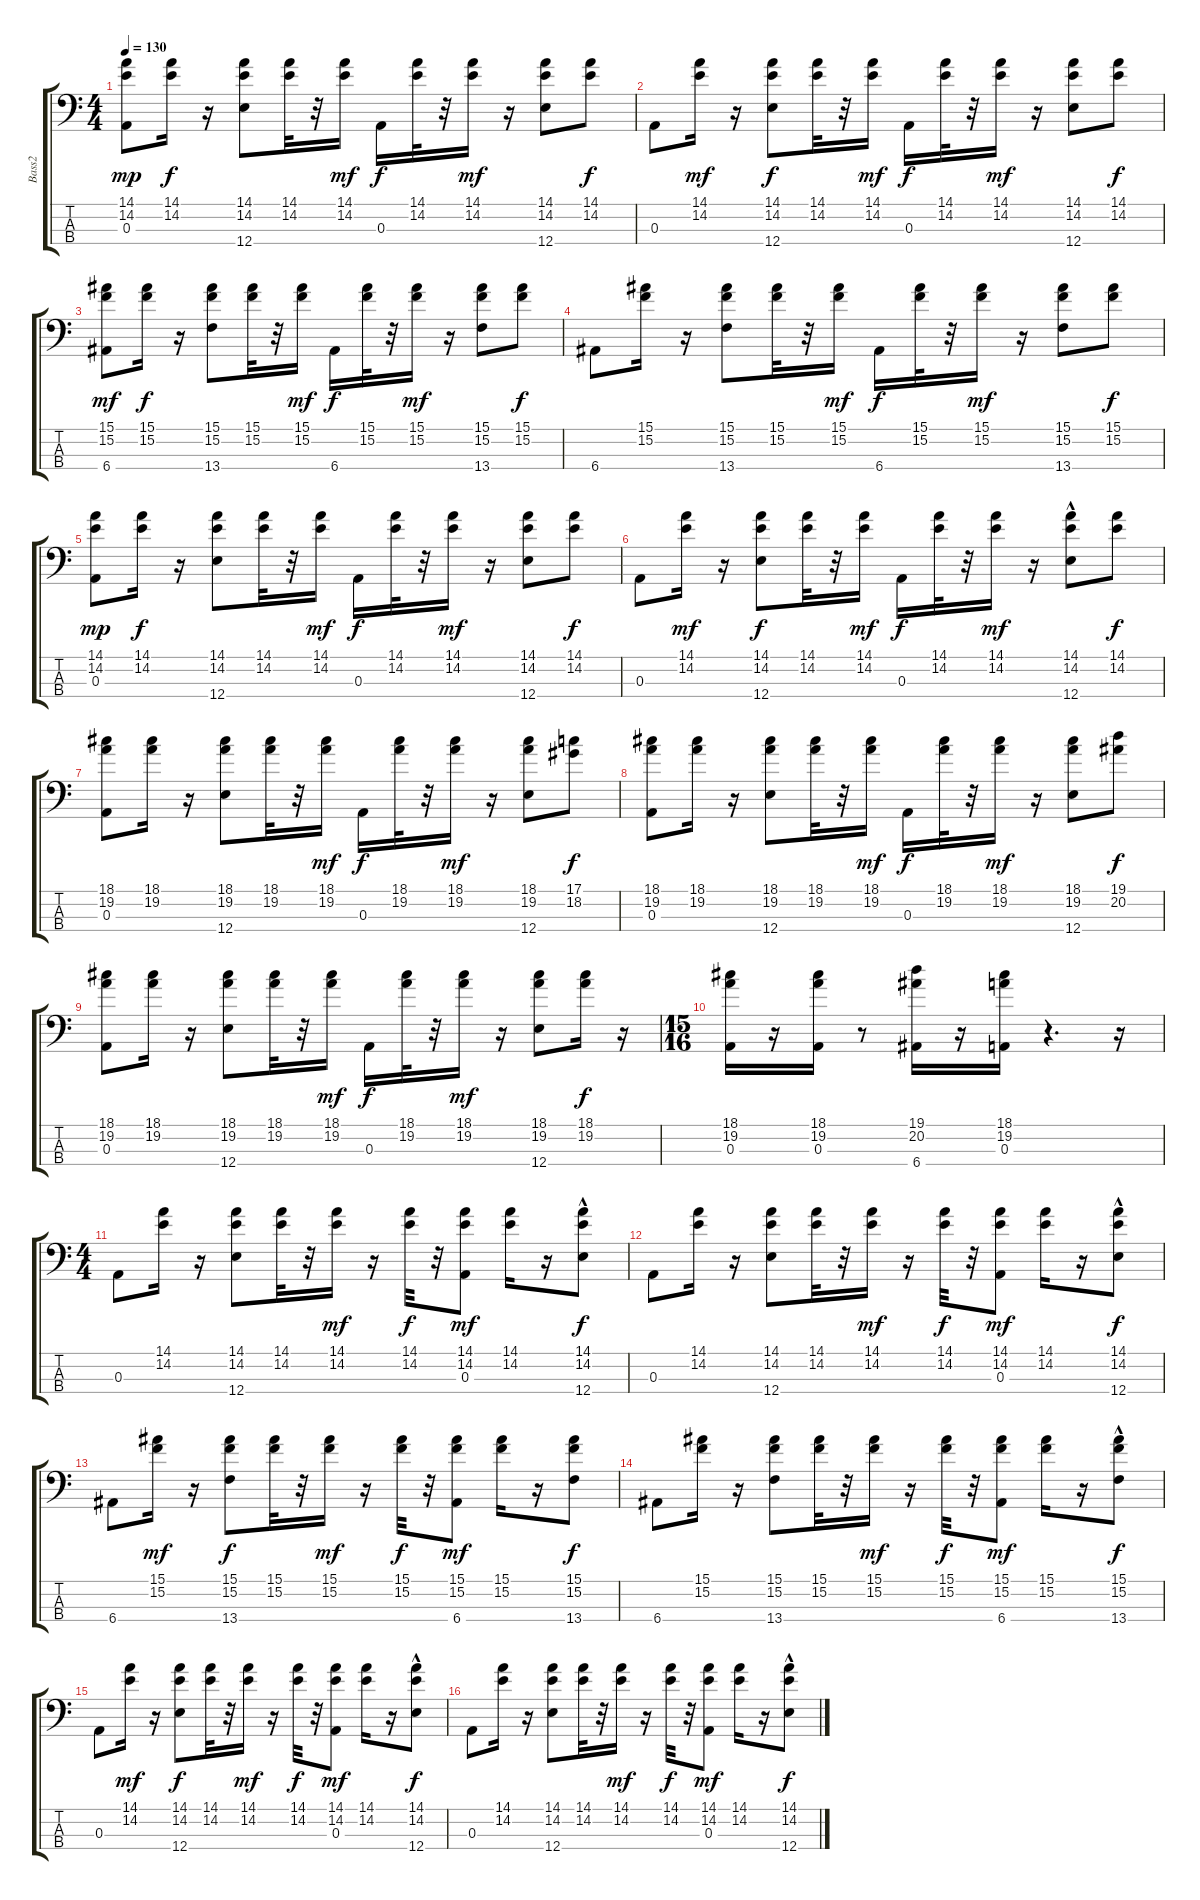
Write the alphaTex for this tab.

\track ("Bass2" "Bass2") {instrument slapbass1}
\staff {score tabs}
\tuning (G2 D2 A1 E1) {hide}
\ts (4 4)
\tempo 130
\clef f4
\ks c
(14.1 14.2 0.3).8{dy mp} (14.1 14.2).16{dy f} r.16 (14.1 14.2 12.4).8 (14.1 14.2).32 r.32 (14.1 14.2).16{dy mf} 0.3.16{dy f} (14.1 14.2).32 r.32 (14.1 14.2).16{dy mf} r.16 (14.1 14.2 12.4).8 (14.1 14.2).8{dy f} |
0.3.8 (14.1 14.2).16{dy mf} r.16 (14.1 14.2 12.4).8{dy f} (14.1 14.2).32 r.32 (14.1 14.2).16{dy mf} 0.3.16{dy f} (14.1 14.2).32 r.32 (14.1 14.2).16{dy mf} r.16 (14.1 14.2 12.4).8 (14.1 14.2).8{dy f} |
(15.1 15.2 6.4).8{dy mf} (15.1 15.2).16{dy f} r.16 (15.1 15.2 13.4).8 (15.1 15.2).32 r.32 (15.1 15.2).16{dy mf} 6.4.16{dy f} (15.1 15.2).32 r.32 (15.1 15.2).16{dy mf} r.16 (15.1 15.2 13.4).8 (15.1 15.2).8{dy f} |
6.4.8 (15.1 15.2).16 r.16 (15.1 15.2 13.4).8 (15.1 15.2).32 r.32 (15.1 15.2).16{dy mf} 6.4.16{dy f} (15.1 15.2).32 r.32 (15.1 15.2).16{dy mf} r.16 (15.1 15.2 13.4).8 (15.1 15.2).8{dy f} |
(14.1 14.2 0.3).8{dy mp} (14.1 14.2).16{dy f} r.16 (14.1 14.2 12.4).8 (14.1 14.2).32 r.32 (14.1 14.2).16{dy mf} 0.3.16{dy f} (14.1 14.2).32 r.32 (14.1 14.2).16{dy mf} r.16 (14.1 14.2 12.4).8 (14.1 14.2).8{dy f} |
0.3.8 (14.1 14.2).16{dy mf} r.16 (14.1 14.2 12.4).8{dy f} (14.1 14.2).32 r.32 (14.1 14.2).16{dy mf} 0.3.16{dy f} (14.1 14.2).32 r.32 (14.1 14.2).16{dy mf} r.16 (14.1 14.2 12.4{hac}).8 (14.1 14.2).8{dy f} |
(18.1 19.2 0.3).8 (18.1 19.2).16 r.16 (18.1 19.2 12.4).8 (18.1 19.2).32 r.32 (18.1 19.2).16{dy mf} 0.3.16{dy f} (18.1 19.2).32 r.32 (18.1 19.2).16{dy mf} r.16 (18.1 19.2 12.4).8 (17.1 18.2).8{dy f} |
(18.1 19.2 0.3).8 (18.1 19.2).16 r.16 (18.1 19.2 12.4).8 (18.1 19.2).32 r.32 (18.1 19.2).16{dy mf} 0.3.16{dy f} (18.1 19.2).32 r.32 (18.1 19.2).16{dy mf} r.16 (18.1 19.2 12.4).8 (19.1 20.2).8{dy f} |
(18.1 19.2 0.3).8 (18.1 19.2).16 r.16 (18.1 19.2 12.4).8 (18.1 19.2).32 r.32 (18.1 19.2).16{dy mf} 0.3.16{dy f} (18.1 19.2).32 r.32 (18.1 19.2).16{dy mf} r.16 (18.1 19.2 12.4).8 (18.1 19.2).16{dy f} r.16 |
\ts (15 16)
(18.1 19.2 0.3).16 r.16 (18.1 19.2 0.3).16 r.8 (19.1 20.2 6.4).16 r.16 (18.1 19.2 0.3).16 r.4{d} r.16 |
\ts (4 4)
0.3.8 (14.1 14.2).16 r.16 (14.1 14.2 12.4).8 (14.1 14.2).32 r.32 (14.1 14.2).16{dy mf} r.16 (14.1 14.2).32{dy f} r.32 (14.1 14.2 0.3).8{dy mf} (14.1 14.2).16 r.16 (14.1{hac} 14.2{hac} 12.4).8{dy f} |
0.3.8 (14.1 14.2).16 r.16 (14.1 14.2 12.4).8 (14.1 14.2).32 r.32 (14.1 14.2).16{dy mf} r.16 (14.1 14.2).32{dy f} r.32 (14.1 14.2 0.3).8{dy mf} (14.1 14.2).16 r.16 (14.1{hac} 14.2{hac} 12.4).8{dy f} |
6.4.8 (15.1 15.2).16{dy mf} r.16 (15.1 15.2 13.4).8{dy f} (15.1 15.2).32 r.32 (15.1 15.2).16{dy mf} r.16 (15.1 15.2).32{dy f} r.32 (15.1 15.2 6.4).8{dy mf} (15.1 15.2).16 r.16 (15.1 15.2 13.4).8{dy f} |
6.4.8 (15.1 15.2).16 r.16 (15.1 15.2 13.4).8 (15.1 15.2).32 r.32 (15.1 15.2).16{dy mf} r.16 (15.1 15.2).32{dy f} r.32 (15.1 15.2 6.4).8{dy mf} (15.1 15.2).16 r.16 (15.1{hac} 15.2{hac} 13.4).8{dy f} |
0.3.8 (14.1 14.2).16{dy mf} r.16 (14.1 14.2 12.4).8{dy f} (14.1 14.2).32 r.32 (14.1 14.2).16{dy mf} r.16 (14.1 14.2).32{dy f} r.32 (14.1 14.2 0.3).8{dy mf} (14.1 14.2).16 r.16 (14.1{hac} 14.2{hac} 12.4).8{dy f} |
0.3.8 (14.1 14.2).16 r.16 (14.1 14.2 12.4).8 (14.1 14.2).32 r.32 (14.1 14.2).16{dy mf} r.16 (14.1 14.2).32{dy f} r.32 (14.1 14.2 0.3).8{dy mf} (14.1 14.2).16 r.16 (14.1{hac} 14.2{hac} 12.4).8{dy f}
